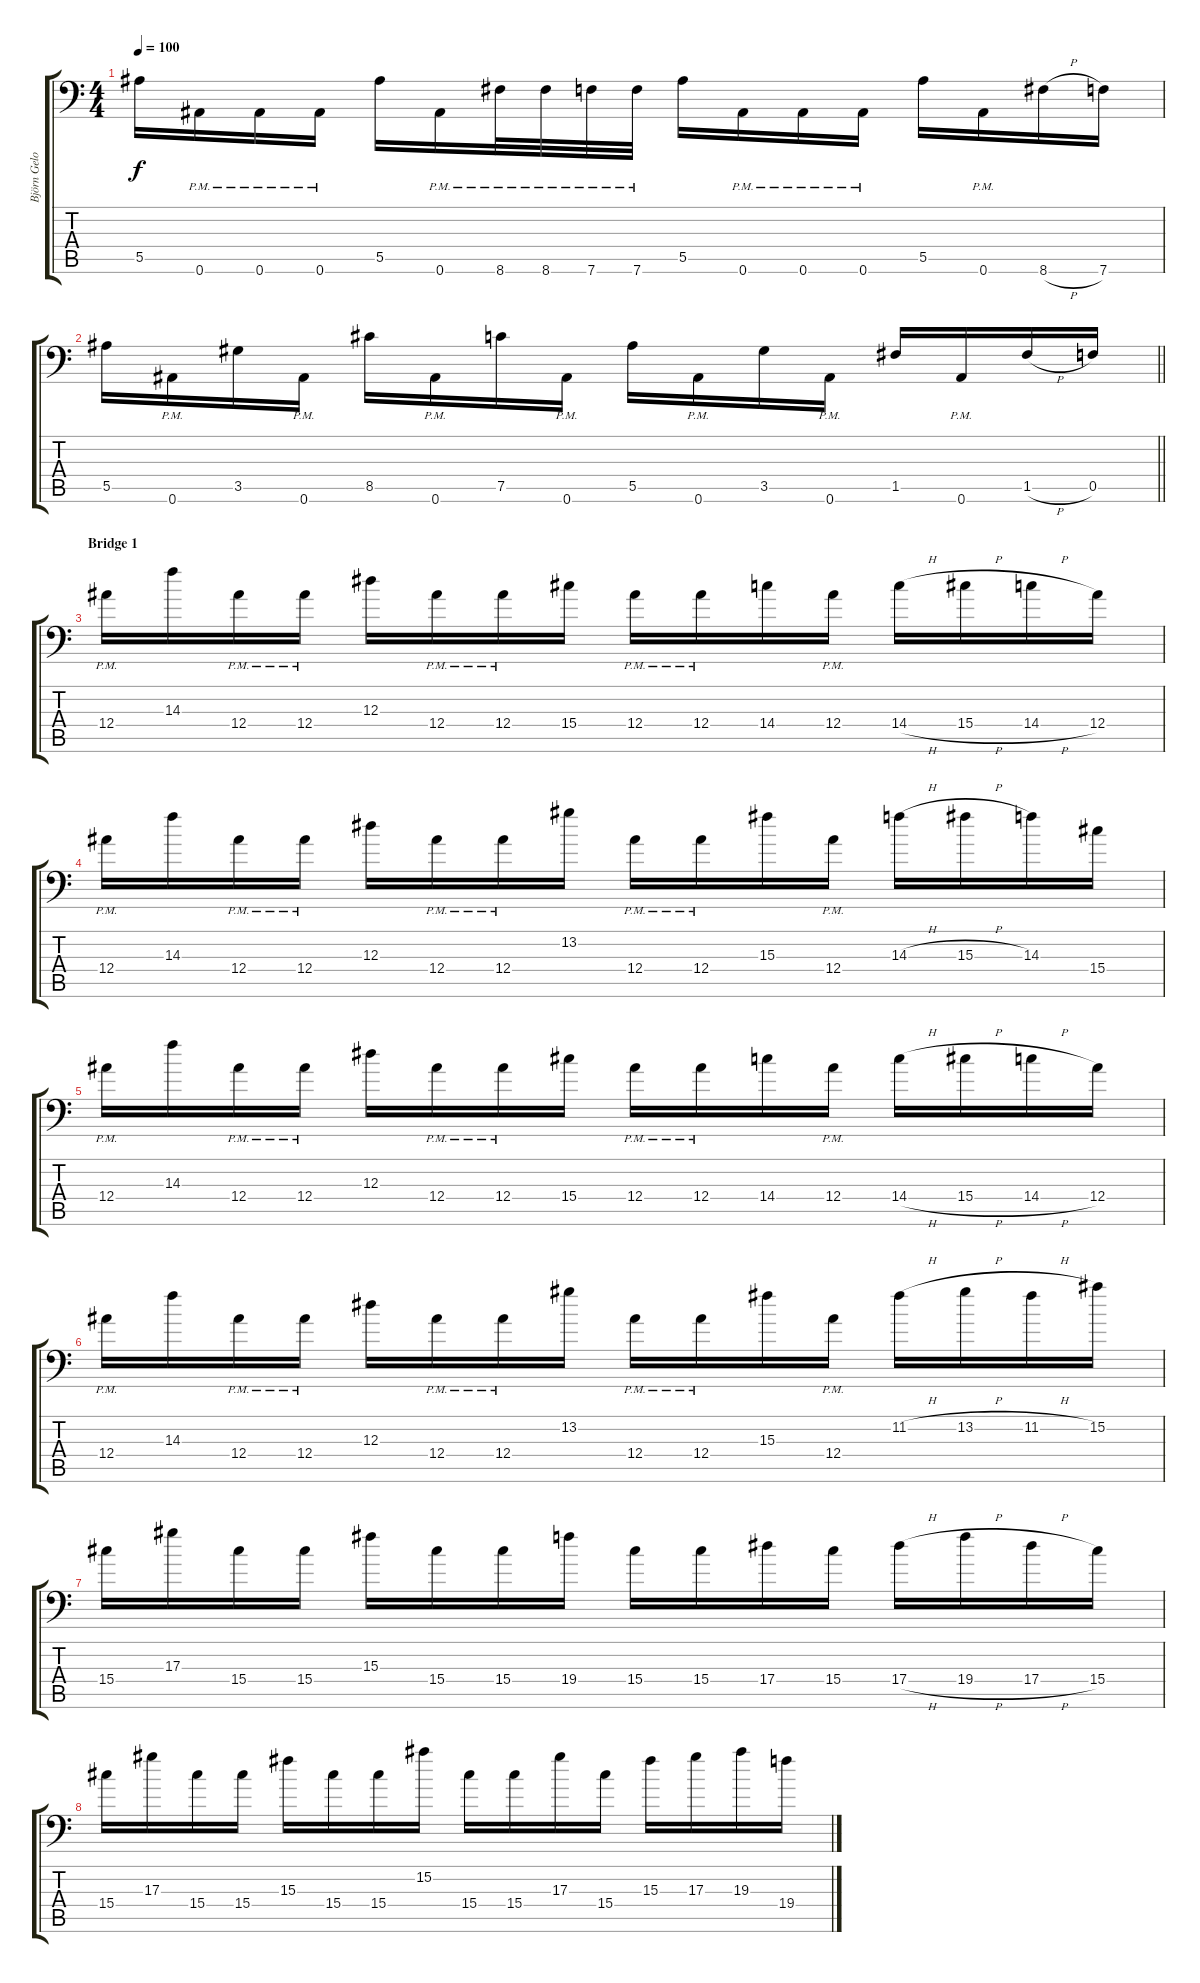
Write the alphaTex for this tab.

\track ("Björn Gelotte 2" "Björn Gelo") {instrument distortionguitar}
\staff {score tabs}
\tuning (C4 G3 Eb3 Bb2 F2 Bb1) {hide}
\ts (4 4)
\tempo 100
\clef f4
\ks c
5.5.16{dy f} 0.6{pm}.16 0.6{pm}.16 0.6{pm}.16 5.5.16 0.6{pm}.16 8.6{pm}.32 8.6{pm}.32 7.6{pm}.32 7.6{pm}.32 5.5.16 0.6{pm}.16 0.6{pm}.16 0.6{pm}.16 5.5.16 0.6{pm}.16 8.6{h}.16 7.6.16 |
\barLineRight lightlight
5.5.16 0.6{pm}.16 3.5.16 0.6{pm}.16 8.5.16 0.6{pm}.16 7.5.16 0.6{pm}.16 5.5.16 0.6{pm}.16 3.5.16 0.6{pm}.16 1.5.16 0.6{pm}.16 1.5{h}.16 0.5.16 |
\section ("" "Bridge 1")
12.4{pm}.16{volume 10} 14.3.16 12.4{pm}.16 12.4{pm}.16 12.3.16 12.4{pm}.16 12.4{pm}.16 15.4.16 12.4{pm}.16 12.4{pm}.16 14.4.16 12.4{pm}.16 14.4{h}.16 15.4{h}.16 14.4{h}.16 12.4.16 |
12.4{pm}.16 14.3.16 12.4{pm}.16 12.4{pm}.16 12.3.16 12.4{pm}.16 12.4{pm}.16 13.2.16 12.4{pm}.16 12.4{pm}.16 15.3.16 12.4{pm}.16 14.3{h}.16 15.3{h}.16 14.3.16 15.4.16 |
12.4{pm}.16 14.3.16 12.4{pm}.16 12.4{pm}.16 12.3.16 12.4{pm}.16 12.4{pm}.16 15.4.16 12.4{pm}.16 12.4{pm}.16 14.4.16 12.4{pm}.16 14.4{h}.16 15.4{h}.16 14.4{h}.16 12.4.16 |
12.4{pm}.16 14.3.16 12.4{pm}.16 12.4{pm}.16 12.3.16 12.4{pm}.16 12.4{pm}.16 13.2.16 12.4{pm}.16 12.4{pm}.16 15.3.16 12.4{pm}.16 11.2{h}.16 13.2{h}.16 11.2{h}.16 15.2.16 |
15.4.16{volume 5} 17.3.16 15.4.16 15.4.16 15.3.16 15.4.16 15.4.16 19.4.16 15.4.16 15.4.16 17.4.16 15.4.16 17.4{h}.16 19.4{h}.16 17.4{h}.16 15.4.16 |
15.4.16 17.3.16 15.4.16 15.4.16 15.3.16 15.4.16 15.4.16 15.2.16 15.4.16 15.4.16 17.3.16 15.4.16 15.3.16 17.3.16 19.3.16 19.4.16
